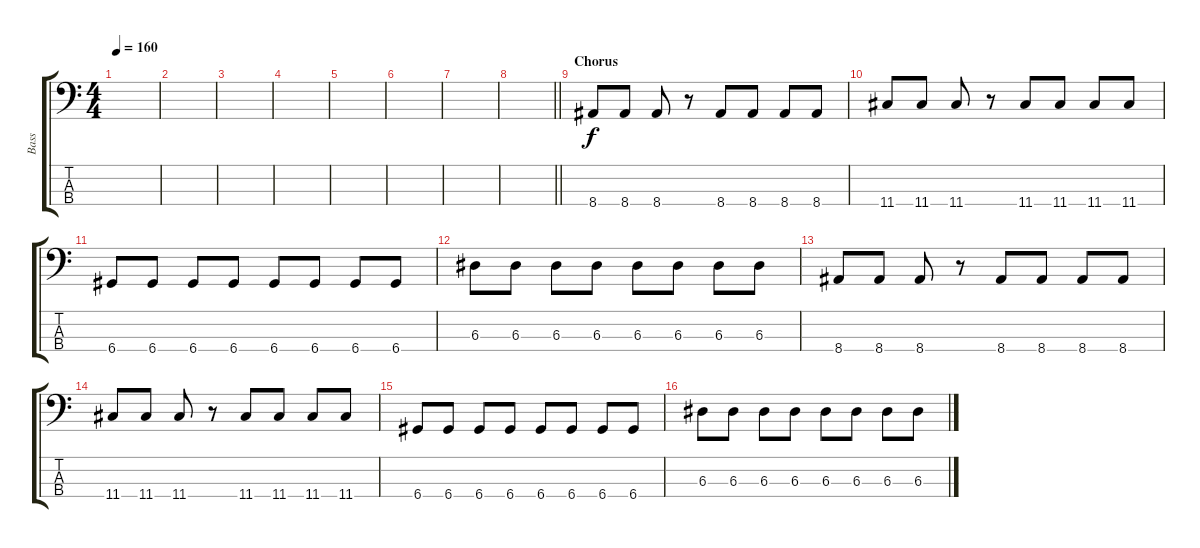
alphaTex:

\track ("Bass" "Bass") {instrument electricbassfinger}
\staff {score tabs}
\tuning (G2 D2 A1 D1) {hide}
\ts (4 4)
\tempo 160
\clef f4
\ks c
|
|
|
|
|
|
|
\barLineRight lightlight
|
\section ("" "Chorus")
8.4.8 8.4.8 8.4.8 r.8 8.4.8 8.4.8 8.4.8 8.4.8 |
11.4.8 11.4.8 11.4.8 r.8 11.4.8 11.4.8 11.4.8 11.4.8 |
6.4.8 6.4.8 6.4.8 6.4.8 6.4.8 6.4.8 6.4.8 6.4.8 |
6.3.8 6.3.8 6.3.8 6.3.8 6.3.8 6.3.8 6.3.8 6.3.8 |
8.4.8 8.4.8 8.4.8 r.8 8.4.8 8.4.8 8.4.8 8.4.8 |
11.4.8 11.4.8 11.4.8 r.8 11.4.8 11.4.8 11.4.8 11.4.8 |
6.4.8 6.4.8 6.4.8 6.4.8 6.4.8 6.4.8 6.4.8 6.4.8 |
6.3.8 6.3.8 6.3.8 6.3.8 6.3.8 6.3.8 6.3.8 6.3.8
